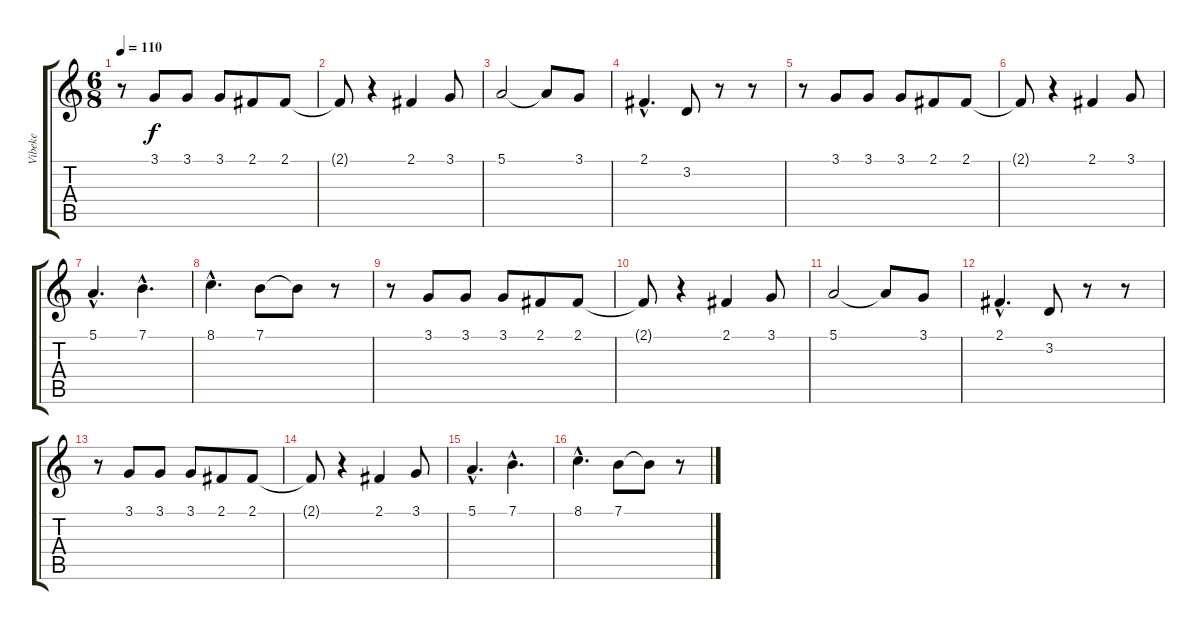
\track ("Vibeke" "Vibeke") {instrument choiraahs}
\staff {score tabs}
\tuning (E4 B3 G3 D3 A2 E2) {hide}
\ts (6 8)
\tempo 110
\clef g2
\ks c
r.8{dy f} 3.1.8 3.1.8 3.1.8 2.1.8 2.1.8 |
2.1{t}.8 r.4 2.1.4 3.1.8 |
5.1.2 5.1{t}.8 3.1.8 |
2.1{hac}.4{d} 3.2.8 r.8 r.8 |
r.8 3.1.8 3.1.8 3.1.8 2.1.8 2.1.8 |
2.1{t}.8 r.4 2.1.4 3.1.8 |
5.1{hac}.4{d} 7.1{hac}.4{d} |
8.1{hac}.4{d} 7.1.8 7.1{t}.8 r.8 |
r.8 3.1.8 3.1.8 3.1.8 2.1.8 2.1.8 |
2.1{t}.8 r.4 2.1.4 3.1.8 |
5.1.2 5.1{t}.8 3.1.8 |
2.1{hac}.4{d} 3.2.8 r.8 r.8 |
r.8 3.1.8 3.1.8 3.1.8 2.1.8 2.1.8 |
2.1{t}.8 r.4 2.1.4 3.1.8 |
5.1{hac}.4{d} 7.1{hac}.4{d} |
8.1{hac}.4{d} 7.1.8 7.1{t}.8 r.8
